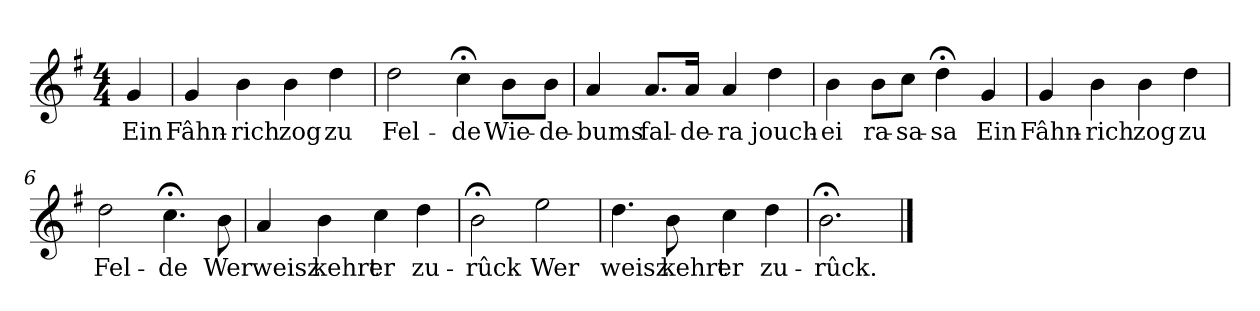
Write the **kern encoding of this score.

**kern	**text
*part1	*part1
*staff1	*staff1
*k[f#]	*
*G:	*
*M4/4	*
*MM120	*
=	=
4g	Ein
=1	=1
4g	Fâhn-
4b	-rich
4b	zog
4dd	zu
=2	=2
2dd	Fel-
4cc;<	-de
8bL	Wie-
8bJ	-de-
=3	=3
4a	-bums
8.aL	fal-
16aJk	-de-
4a	-ra
4dd	jouch-
=4	=4
4b	-ei
8bL	ra-
8ccJ	-sa-
4dd;<	-sa
4g	Ein
=5	=5
4g	Fâhn-
4b	-rich
4b	zog
4dd	zu
=6	=6
2dd	Fel-
4.cc;<	-de
8b	Wer
=7	=7
4a	weisz
4b	kehrt
4cc	er
4dd	zu-
=8	=8
2b;<	-rûck
2ee	Wer
=9	=9
4.dd	weisz
8b	kehrt
4cc	er
4dd	zu-
=10	=10
2.b;<	-rûck.
==	==
*-	*-
